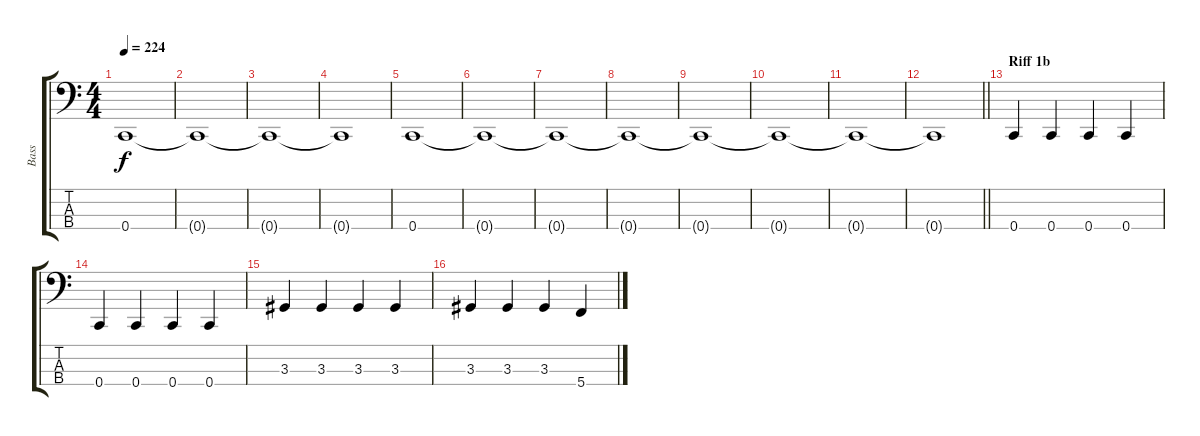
\track ("Bass" "Bass") {instrument electricbassfinger}
\staff {score tabs}
\tuning (Eb2 Bb1 F1 C1) {hide}
\ts (4 4)
\tempo 224
\clef f4
\ks c
0.4{t}.1{dy f} |
0.4{t}.1 |
0.4{t}.1 |
0.4{t}.1 |
0.4.1 |
0.4{t}.1 |
0.4{t}.1 |
0.4{t}.1 |
0.4{t}.1 |
0.4{t}.1 |
0.4{t}.1 |
\barLineRight lightlight
0.4{t}.1 |
\section ("" "Riff 1b")
0.4.4 0.4.4 0.4.4 0.4.4 |
0.4.4 0.4.4 0.4.4 0.4.4 |
3.3.4 3.3.4 3.3.4 3.3.4 |
3.3.4 3.3.4 3.3.4 5.4.4
